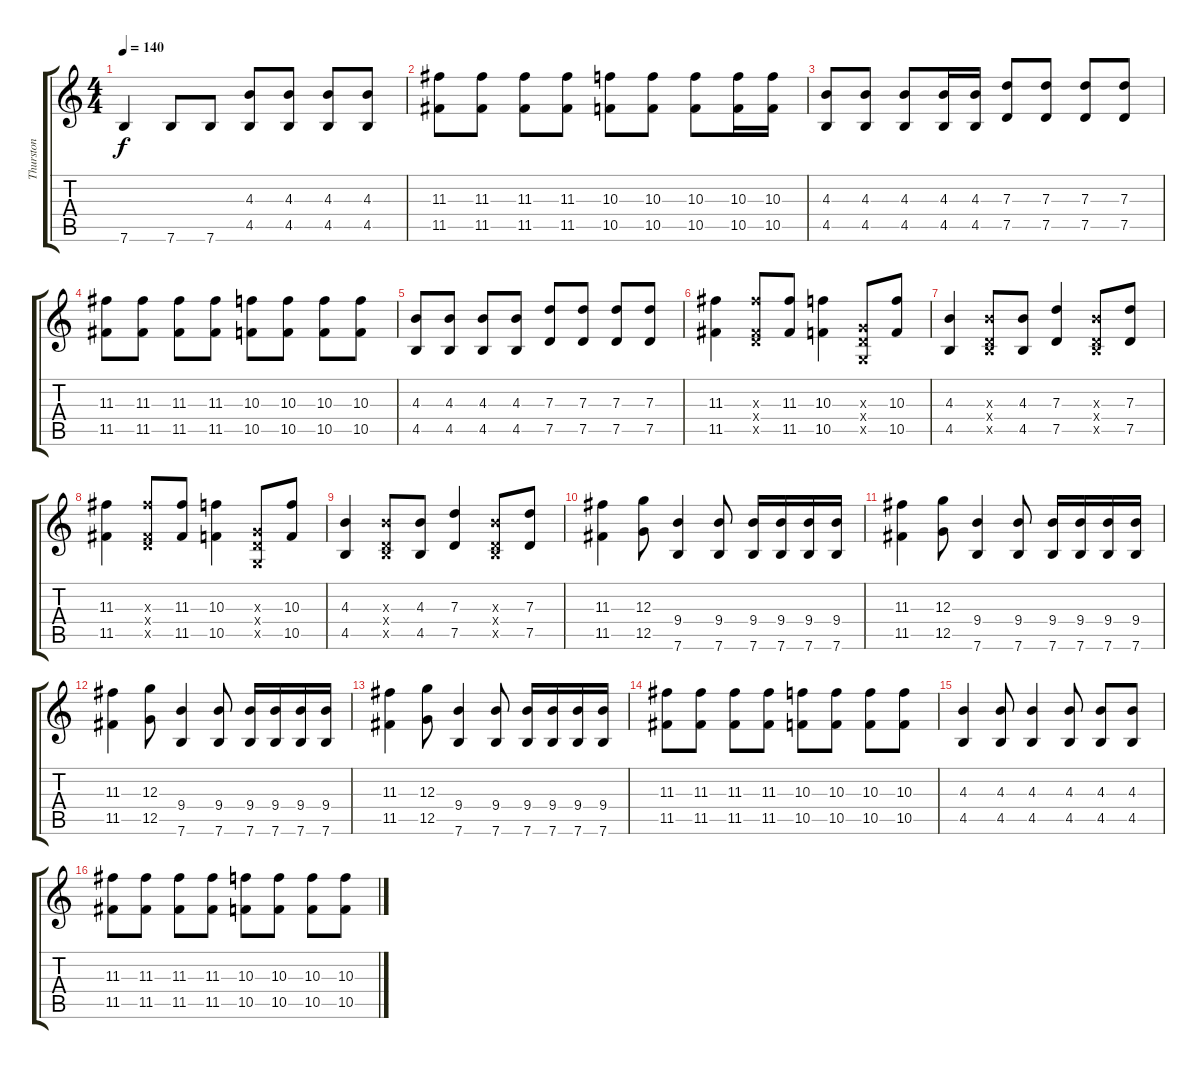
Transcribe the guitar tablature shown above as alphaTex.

\track ("Thurston" "Thurston") {instrument distortionguitar}
\staff {score tabs}
\tuning (E4 B3 G3 D3 G2 E2) {hide}
\ts (4 4)
\tempo 140
\clef g2
\ks c
7.6.4{dy f} 7.6.8 7.6.8 (4.3 4.5).8 (4.3 4.5).8 (4.3 4.5).8 (4.3 4.5).8 |
(11.3 11.5).8 (11.3 11.5).8 (11.3 11.5).8 (11.3 11.5).8 (10.3 10.5).8 (10.3 10.5).8 (10.3 10.5).8 (10.3 10.5).16 (10.3 10.5).16 |
(4.3 4.5).8 (4.3 4.5).8 (4.3 4.5).8 (4.3 4.5).16 (4.3 4.5).16 (7.3 7.5).8 (7.3 7.5).8 (7.3 7.5).8 (7.3 7.5).8 |
(11.3 11.5).8 (11.3 11.5).8 (11.3 11.5).8 (11.3 11.5).8 (10.3 10.5).8 (10.3 10.5).8 (10.3 10.5).8 (10.3 10.5).8 |
(4.3 4.5).8 (4.3 4.5).8 (4.3 4.5).8 (4.3 4.5).8 (7.3 7.5).8 (7.3 7.5).8 (7.3 7.5).8 (7.3 7.5).8 |
(11.3 11.5).4 (11.3{x} 0.4{x} 11.5{x}).8 (11.3 11.5).8 (10.3 10.5).4 (0.3{x} 0.4{x} 0.5{x}).8 (10.3 10.5).8 |
(4.3 4.5).4 (4.3{x} 0.4{x} 4.5{x}).8 (4.3 4.5).8 (7.3 7.5).4 (4.3{x} 0.4{x} 4.5{x}).8 (7.3 7.5).8 |
(11.3 11.5).4 (11.3{x} 0.4{x} 11.5{x}).8 (11.3 11.5).8 (10.3 10.5).4 (0.3{x} 0.4{x} 0.5{x}).8 (10.3 10.5).8 |
(4.3 4.5).4 (4.3{x} 0.4{x} 4.5{x}).8 (4.3 4.5).8 (7.3 7.5).4 (4.3{x} 0.4{x} 4.5{x}).8 (7.3 7.5).8 |
(11.3 11.5).4 (12.3 12.5).8 (9.4 7.6).4 (9.4 7.6).8 (9.4 7.6).16 (9.4 7.6).16 (9.4 7.6).16 (9.4 7.6).16 |
(11.3 11.5).4 (12.3 12.5).8 (9.4 7.6).4 (9.4 7.6).8 (9.4 7.6).16 (9.4 7.6).16 (9.4 7.6).16 (9.4 7.6).16 |
(11.3 11.5).4 (12.3 12.5).8 (9.4 7.6).4 (9.4 7.6).8 (9.4 7.6).16 (9.4 7.6).16 (9.4 7.6).16 (9.4 7.6).16 |
(11.3 11.5).4 (12.3 12.5).8 (9.4 7.6).4 (9.4 7.6).8 (9.4 7.6).16 (9.4 7.6).16 (9.4 7.6).16 (9.4 7.6).16 |
(11.3 11.5).8 (11.3 11.5).8 (11.3 11.5).8 (11.3 11.5).8 (10.3 10.5).8 (10.3 10.5).8 (10.3 10.5).8 (10.3 10.5).8 |
(4.3 4.5).4 (4.3 4.5).8 (4.3 4.5).4 (4.3 4.5).8 (4.3 4.5).8 (4.3 4.5).8 |
(11.3 11.5).8 (11.3 11.5).8 (11.3 11.5).8 (11.3 11.5).8 (10.3 10.5).8 (10.3 10.5).8 (10.3 10.5).8 (10.3 10.5).8
